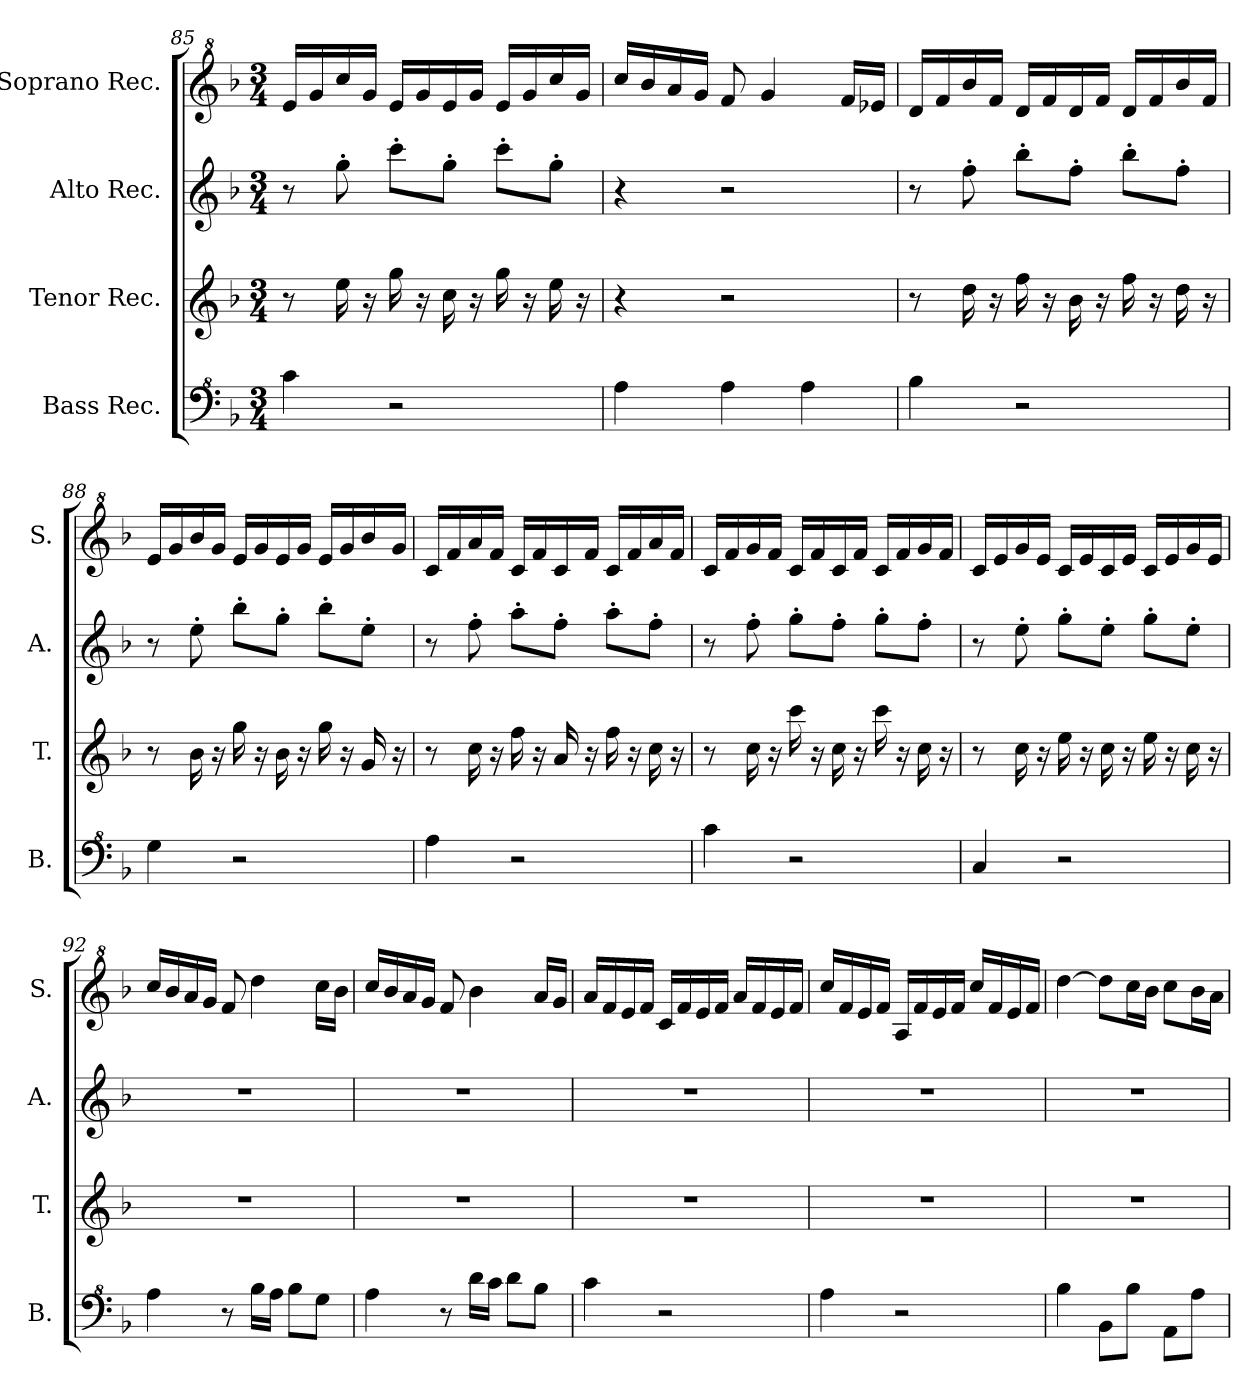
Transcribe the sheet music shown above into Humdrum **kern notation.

**kern	**kern	**kern	**kern
*part4	*part3	*part2	*part1
*staff4	*staff3	*staff2	*staff1
*I"Bass Rec.	*I"Tenor Rec.	*I"Alto Rec.	*I"Soprano Rec.
*I'B.	*I'T.	*I'A.	*I'S.
*clefF^4	*clefG2	*clefG2	*clefG^2
*k[b-]	*k[b-]	*k[b-]	*k[b-]
*M3/4	*M3/4	*M3/4	*M3/4
=85	=85	=85	=85
4cc\	8r	8r	16ee/LL
.	.	.	16gg/
.	16ee\	8gg'\	16ccc/
.	16r	.	16gg/JJ
2r	16gg\	8ccc'\L	16ee/LL
.	16r	.	16gg/
.	16cc\	8gg'\J	16ee/
.	16r	.	16gg/JJ
.	16gg\	8ccc'\L	16ee/LL
.	16r	.	16gg/
.	16ee\	8gg'\J	16ccc/
.	16r	.	16gg/JJ
=86	=86	=86	=86
4a\	4r	4r	16ccc/LL
.	.	.	16bb-/
.	.	.	16aa/
.	.	.	16gg/JJ
4a\	2r	2r	8ff/
.	.	.	4gg/
4a\	.	.	.
.	.	.	16ff/LL
.	.	.	16ee-X/JJ
!!LO:LB:g=z
=87	=87	=87	=87
4b-\	8r	8r	16dd/LL
.	.	.	16ff/
.	16dd\	8ff'\	16bb-/
.	16r	.	16ff/JJ
2r	16ff\	8bb-'\L	16dd/LL
.	16r	.	16ff/
.	16b-\	8ff'\J	16dd/
.	16r	.	16ff/JJ
.	16ff\	8bb-'\L	16dd/LL
.	16r	.	16ff/
.	16dd\	8ff'\J	16bb-/
.	16r	.	16ff/JJ
=88	=88	=88	=88
4g\	8r	8r	16ee/LL
.	.	.	16gg/
.	16b-\	8ee'\	16bb-/
.	16r	.	16gg/JJ
2r	16gg\	8bb-'\L	16ee/LL
.	16r	.	16gg/
.	16b-\	8gg'\J	16ee/
.	16r	.	16gg/JJ
.	16gg\	8bb-'\L	16ee/LL
.	16r	.	16gg/
.	16g/	8ee'\J	16bb-/
.	16r	.	16gg/JJ
=89	=89	=89	=89
4a\	8r	8r	16cc/LL
.	.	.	16ff/
.	16cc\	8ff'\	16aa/
.	16r	.	16ff/JJ
2r	16ff\	8aa'\L	16cc/LL
.	16r	.	16ff/
.	16a/	8ff'\J	16cc/
.	16r	.	16ff/JJ
.	16ff\	8aa'\L	16cc/LL
.	16r	.	16ff/
.	16cc\	8ff'\J	16aa/
.	16r	.	16ff/JJ
=90	=90	=90	=90
4cc\	8r	8r	16cc/LL
.	.	.	16ff/
.	16cc\	8ff'\	16gg/
.	16r	.	16ff/JJ
2r	16ccc\	8gg'\L	16cc/LL
.	16r	.	16ff/
.	16cc\	8ff'\J	16cc/
.	16r	.	16ff/JJ
.	16ccc\	8gg'\L	16cc/LL
.	16r	.	16ff/
.	16cc\	8ff'\J	16gg/
.	16r	.	16ff/JJ
=91	=91	=91	=91
4c/	8r	8r	16cc/LL
.	.	.	16ee/
.	16cc\	8ee'\	16gg/
.	16r	.	16ee/JJ
2r	16ee\	8gg'\L	16cc/LL
.	16r	.	16ee/
.	16cc\	8ee'\J	16cc/
.	16r	.	16ee/JJ
.	16ee\	8gg'\L	16cc/LL
.	16r	.	16ee/
.	16cc\	8ee'\J	16gg/
.	16r	.	16ee/JJ
=92	=92	=92	=92
4a\	2.r	2.r	16ccc/LL
.	.	.	16bb-/
.	.	.	16aa/
.	.	.	16gg/JJ
8r	.	.	8ff/
16b-\LL	.	.	4ddd\
16a\JJ	.	.	.
8b-\L	.	.	.
8g\J	.	.	16ccc\LL
.	.	.	16bb-\JJ
!!LO:LB:g=z
=93	=93	=93	=93
4a\	2.r	2.r	16ccc/LL
.	.	.	16bb-/
.	.	.	16aa/
.	.	.	16gg/JJ
8r	.	.	8ff/
16dd\LL	.	.	4bb-\
16cc\JJ	.	.	.
8dd\L	.	.	.
8b-\J	.	.	16aa/LL
.	.	.	16gg/JJ
=94	=94	=94	=94
4cc\	2.r	2.r	16aa/LL
.	.	.	16ff/
.	.	.	16ee/
.	.	.	16ff/JJ
2r	.	.	16cc/LL
.	.	.	16ff/
.	.	.	16ee/
.	.	.	16ff/JJ
.	.	.	16aa/LL
.	.	.	16ff/
.	.	.	16ee/
.	.	.	16ff/JJ
=95	=95	=95	=95
4a\	2.r	2.r	16ccc/LL
.	.	.	16ff/
.	.	.	16ee/
.	.	.	16ff/JJ
2r	.	.	16a/LL
.	.	.	16ff/
.	.	.	16ee/
.	.	.	16ff/JJ
.	.	.	16ccc/LL
.	.	.	16ff/
.	.	.	16ee/
.	.	.	16ff/JJ
=96	=96	=96	=96
4b-\	2.r	2.r	[4ddd\
8B-\L	.	.	8ddd\L]
8b-\J	.	.	16ccc\L
.	.	.	16bb-\JJ
8A\L	.	.	8ccc\L
8a\J	.	.	16bb-\L
.	.	.	16aa\JJ
=	=	=	=
*-	*-	*-	*-
